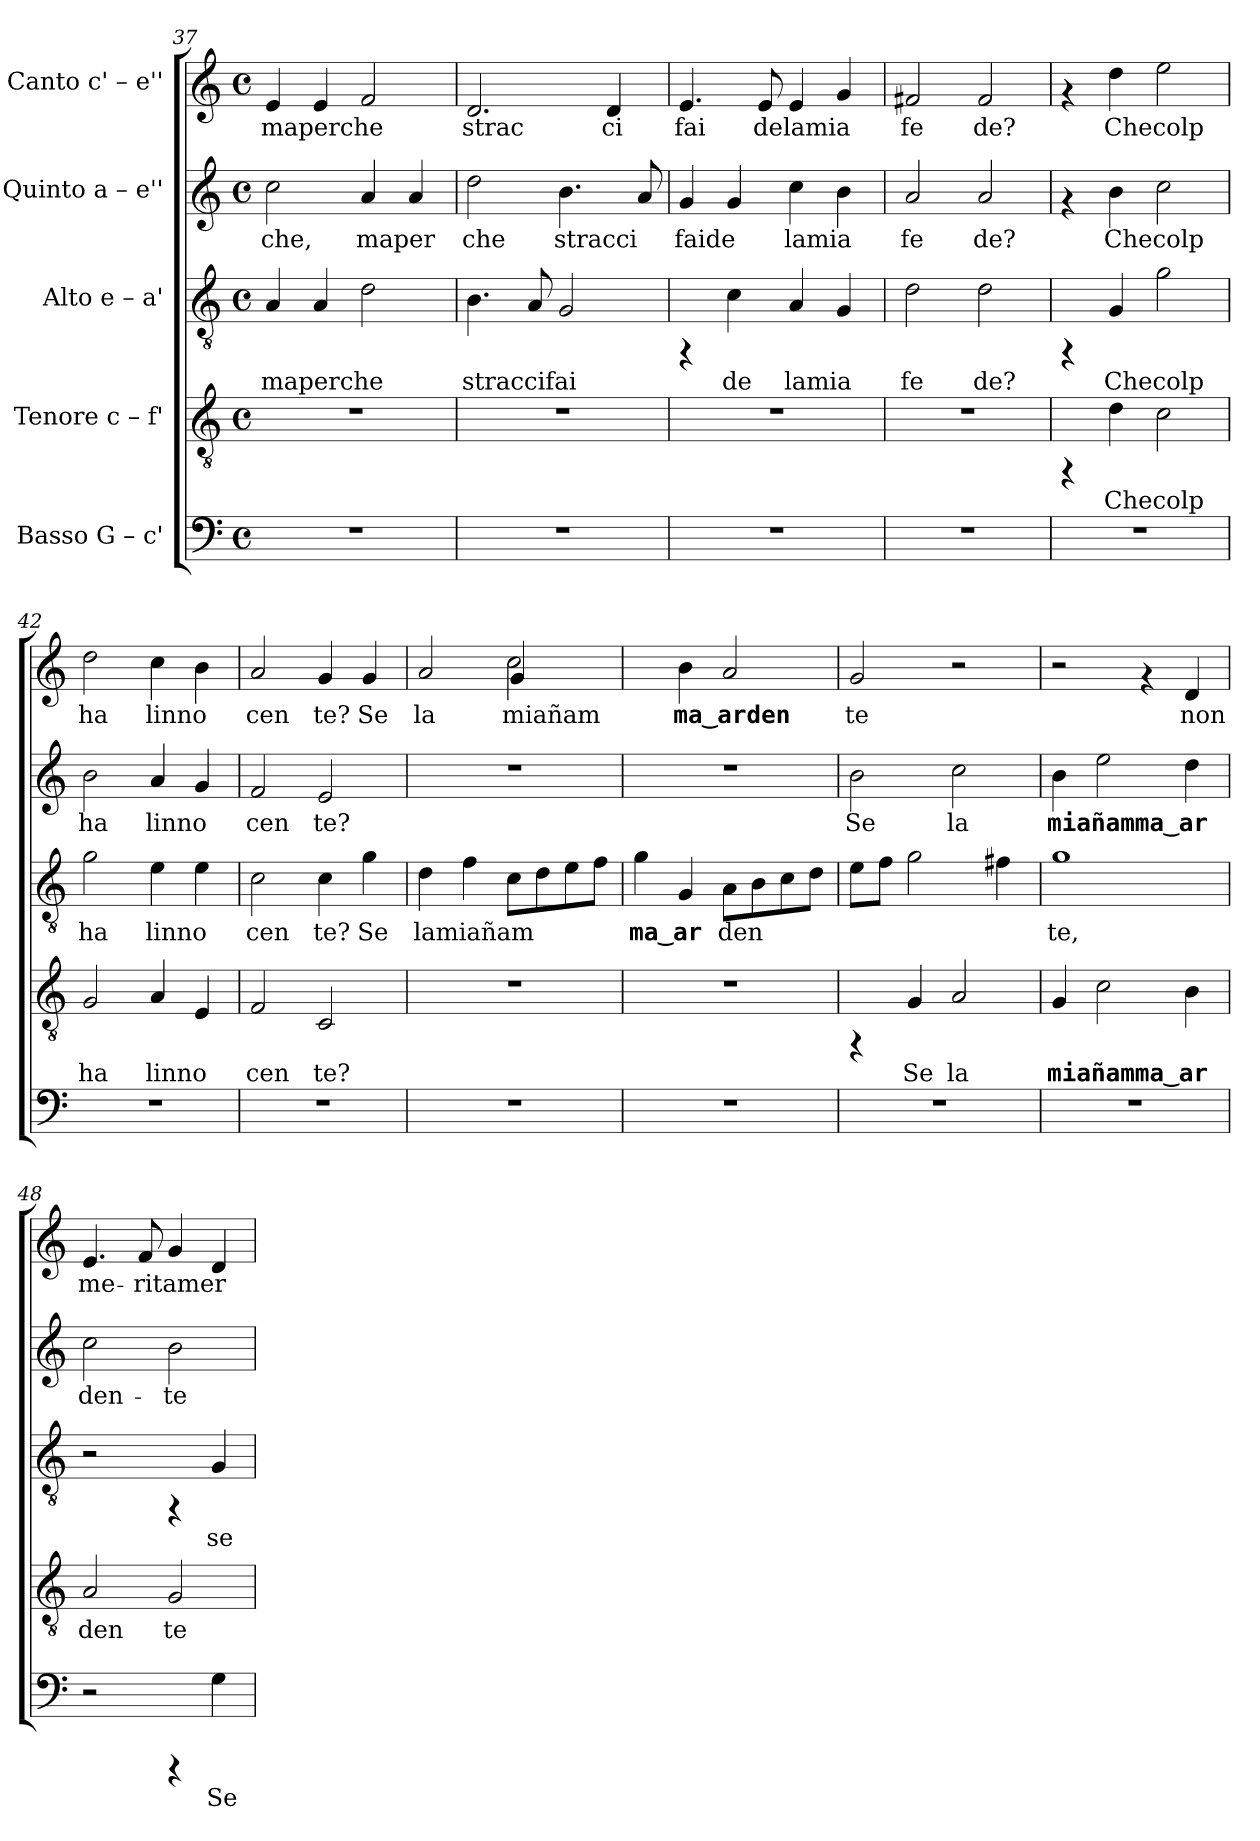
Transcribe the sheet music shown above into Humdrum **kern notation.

**kern	**text	**kern	**text	**kern	**text	**kern	**text	**kern	**text
*part5	*part5	*part4	*part4	*part3	*part3	*part2	*part2	*part1	*part1
*staff5	*staff5	*staff4	*staff4	*staff3	*staff3	*staff2	*staff2	*staff1	*staff1
*I"Basso  G – c'	*	*I"Tenore  c – f'	*	*I"Alto  e – a'	*	*I"Quinto  a – e''	*	*I"Canto  c' – e''	*
*clefF4	*	*clefGv2	*	*clefGv2	*	*clefG2	*	*clefG2	*
*k[]	*	*k[]	*	*k[]	*	*k[]	*	*k[]	*
*C:	*	*C:	*	*C:	*	*C:	*	*C:	*
*M4/4	*	*M4/4	*	*M4/4	*	*M4/4	*	*M4/4	*
*met(c)	*	*met(c)	*	*met(c)	*	*met(c)	*	*met(c)	*
=37	=37	=37	=37	=37	=37	=37	=37	=37	=37
!	!	!	!	!	!LO:LY:b:rj	!	!LO:LY:b:rj	!	!LO:LY:b:rj
1r	.	1r	.	4A/	maperche	2cc\	-che,	4e/	maperche
!	!	!	!	!	!LO:LY:b:rj	!	!	!	!LO:LY:b:rj
.	.	.	.	4A/	.	.	.	4e/	.
!	!	!	!	!	!LO:LY:b:rj	!	!LO:LY:b:rj	!	!LO:LY:b:rj
.	.	.	.	2d\	.	4a/	maper-	2f/	.
!	!	!	!	!	!	!	!LO:LY:b:rj	!	!
.	.	.	.	.	.	4a/	--	.	.
!!LO:PB:g=z
=38	=38	=38	=38	=38	=38	=38	=38	=38	=38
!	!	!	!	!	!LO:LY:b:rj	!	!LO:LY:b:rj	!	!LO:LY:b:rj
1r	.	1r	.	4.B\	straccifai	2dd\	-che	2.d/	strac
!	!	!	!	!	!LO:LY:b:rj	!	!	!	!
.	.	.	.	8A/	.	.	.	.	.
!	!	!	!	!	!LO:LY:b:rj	!	!LO:LY:b:rj	!	!
.	.	.	.	2G/	.	4.b\	stracci	.	.
!	!	!	!	!	!	!	!	!	!LO:LY:b:rj
.	.	.	.	.	.	.	.	4d/	ci
!	!	!	!	!	!	!	!LO:LY:b:rj	!	!
.	.	.	.	.	.	8a/	.	.	.
=39	=39	=39	=39	=39	=39	=39	=39	=39	=39
!	!	!	!	!	!	!	!LO:LY:b:rj	!	!LO:LY:b:rj
1r	.	1r	.	4rFF	.	4g/	faide	4.e/	fai
!	!	!	!	!	!LO:LY:b:rj	!	!LO:LY:b:rj	!	!
.	.	.	.	4c\	de	4g/	.	.	.
!	!	!	!	!	!	!	!	!	!LO:LY:b:rj
.	.	.	.	.	.	.	.	8e/	delamia
!	!	!	!	!	!LO:LY:b:rj	!	!LO:LY:b:rj	!	!LO:LY:b:rj
.	.	.	.	4A/	lamia	4cc\	lamia	4e/	.
!	!	!	!	!	!LO:LY:b:rj	!	!LO:LY:b:rj	!	!LO:LY:b:rj
.	.	.	.	4G/	.	4b\	.	4g/	.
=40	=40	=40	=40	=40	=40	=40	=40	=40	=40
!	!	!	!	!	!LO:LY:b:rj	!	!LO:LY:b:rj	!	!LO:LY:b:rj
1r	.	1r	.	2d\	fe	2a/	fe	2f#X/	fe
!	!	!	!	!	!LO:LY:b:rj	!	!LO:LY:b:rj	!	!LO:LY:b:rj
.	.	.	.	2d\	de?	2a/	de?	2f#/	de?
=41	=41	=41	=41	=41	=41	=41	=41	=41	=41
1r	.	4rFF	.	4rFF	.	4rf	.	4rf	.
!	!	!	!LO:LY:b:rj	!	!LO:LY:b:rj	!	!LO:LY:b:rj	!	!LO:LY:b:rj
.	.	4d\	Checolp	4G/	Checolp	4b\	Checolp	4dd\	Checolp
!	!	!	!LO:LY:b:rj	!	!LO:LY:b:rj	!	!LO:LY:b:rj	!	!LO:LY:b:rj
.	.	2c\	.	2g\	.	2cc\	.	2ee\	.
=42	=42	=42	=42	=42	=42	=42	=42	=42	=42
!	!	!	!LO:LY:b:rj	!	!LO:LY:b:rj	!	!LO:LY:b:rj	!	!LO:LY:b:rj
1r	.	2G/	ha	2g\	ha	2b\	ha	2dd\	ha
!	!	!	!LO:LY:b:rj	!	!LO:LY:b:rj	!	!LO:LY:b:rj	!	!LO:LY:b:rj
.	.	4A/	linno	4e\	linno	4a/	linno	4cc\	linno
!	!	!	!LO:LY:b:rj	!	!LO:LY:b:rj	!	!LO:LY:b:rj	!	!LO:LY:b:rj
.	.	4E/	.	4e\	.	4g/	.	4b\	.
=43	=43	=43	=43	=43	=43	=43	=43	=43	=43
!	!	!	!LO:LY:b:rj	!	!LO:LY:b:rj	!	!LO:LY:b:rj	!	!LO:LY:b:rj
1r	.	2F/	cen	2c\	cen	2f/	cen	2a/	cen
!	!	!	!LO:LY:b:rj	!	!LO:LY:b:rj	!	!LO:LY:b:rj	!	!LO:LY:b:rj
.	.	2C/	te?	4c\	te?	2e/	te?	4g/	te?
!	!	!	!	!	!LO:LY:b:rj	!	!	!	!LO:LY:b:rj
.	.	.	.	4g\	Se	.	.	4g/	Se
=44	=44	=44	=44	=44	=44	=44	=44	=44	=44
!	!	!	!	!	!LO:LY:b:rj	!	!	!	!LO:LY:b:rj
*	*	*	*	*	*	*	*	*^	*
1r	.	1r	.	4d\	lamiañam	1r	.	2a/	2ryy	la
!	!	!	!	!	!LO:LY:b:rj	!	!	!	!	!
.	.	.	.	4f\	.	.	.	.	.	.
!	!	!	!	!	!LO:LY:b:rj	!	!	!	!	!LO:LY:b:rj
.	.	.	.	8c\L	.	.	.	2cc\	4g/	miañam
!	!	!	!	!	!LO:LY:b:rj	!	!	!	!	!
.	.	.	.	8d\	.	.	.	.	.	.
!	!	!	!	!	!LO:LY:b:rj	!	!	!	!	!
.	.	.	.	8e\	.	.	.	.	4ryy	.
!	!	!	!	!	!LO:LY:b:rj	!	!	!	!	!
.	.	.	.	8f\J	.	.	.	.	.	.
*	*	*	*	*	*	*	*	*v	*v	*
=45	=45	=45	=45	=45	=45	=45	=45	=45	=45
!	!	!	!	!	!LO:LY:b:rj	!	!	!	!
1r	.	1r	.	4g\	ma‿ar	1r	.	4ryy	.
!	!	!	!	!	!LO:LY:b:rj	!	!	!	!LO:LY:b:rj
.	.	.	.	4G/	.	.	.	4b\	ma‿arden
!	!	!	!	!	!LO:LY:b:rj	!	!	!	!LO:LY:b:rj
.	.	.	.	8A\L	den	.	.	2a/	.
!	!	!	!	!	!LO:LY:b:rj	!	!	!	!
.	.	.	.	8B\	.	.	.	.	.
!	!	!	!	!	!LO:LY:b:rj	!	!	!	!
.	.	.	.	8c\	.	.	.	.	.
!	!	!	!	!	!LO:LY:b:rj	!	!	!	!
.	.	.	.	8d\J	.	.	.	.	.
!!LO:PB:g=z
=46	=46	=46	=46	=46	=46	=46	=46	=46	=46
!	!	!	!	!	!LO:LY:b:rj	!	!LO:LY:b:rj	!	!LO:LY:b:rj
1r	.	4rFF	.	8e\L	.	2b\	Se	2g/	te
!	!	!	!	!	!LO:LY:b:rj	!	!	!	!
.	.	.	.	8f\J	.	.	.	.	.
!	!	!	!LO:LY:b:rj	!	!LO:LY:b:rj	!	!	!	!
.	.	4G/	Se	2g\	.	.	.	.	.
!	!	!	!LO:LY:b:rj	!	!	!	!LO:LY:b:rj	!	!
.	.	2A/	la	.	.	2cc\	la	2r	.
!	!	!	!	!	!LO:LY:b:rj	!	!	!	!
.	.	.	.	4f#X\	.	.	.	.	.
=47	=47	=47	=47	=47	=47	=47	=47	=47	=47
!	!	!	!LO:LY:b:rj	!	!LO:LY:b:rj	!	!LO:LY:b:rj	!	!
1r	.	4G/	miañamma‿ar	1g	te,	4b\	miañamma‿ar-	2r	.
!	!	!	!LO:LY:b:rj	!	!	!	!LO:LY:b:rj	!	!
.	.	2c\	.	.	.	2ee\	--	.	.
.	.	.	.	.	.	.	.	4rf	.
!	!	!	!LO:LY:b:rj	!	!	!	!LO:LY:b:rj	!	!LO:LY:b:rj
.	.	4B\	.	.	.	4dd\	--	4d/	non
=48	=48	=48	=48	=48	=48	=48	=48	=48	=48
!	!	!	!LO:LY:b:rj	!	!	!	!LO:LY:b:rj	!	!LO:LY:b:rj
2r	.	2A/	den	2r	.	2cc\	-den-	4.e/	me-
!	!	!	!	!	!	!	!	!	!LO:LY:b:rj
.	.	.	.	.	.	.	.	8f/	-ritamer-
!	!	!	!LO:LY:b:rj	!	!	!	!LO:LY:b:rj	!	!LO:LY:b:rj
4rCCC	.	2G/	te	4rFF	.	2b\	-te	4g/	--
!	!LO:LY:b:rj	!	!	!	!LO:LY:b:rj	!	!	!	!LO:LY:b:rj
4G\	Se	.	.	4G/	se	.	.	4d/	--
=	=	=	=	=	=	=	=	=	=
*-	*-	*-	*-	*-	*-	*-	*-	*-	*-
